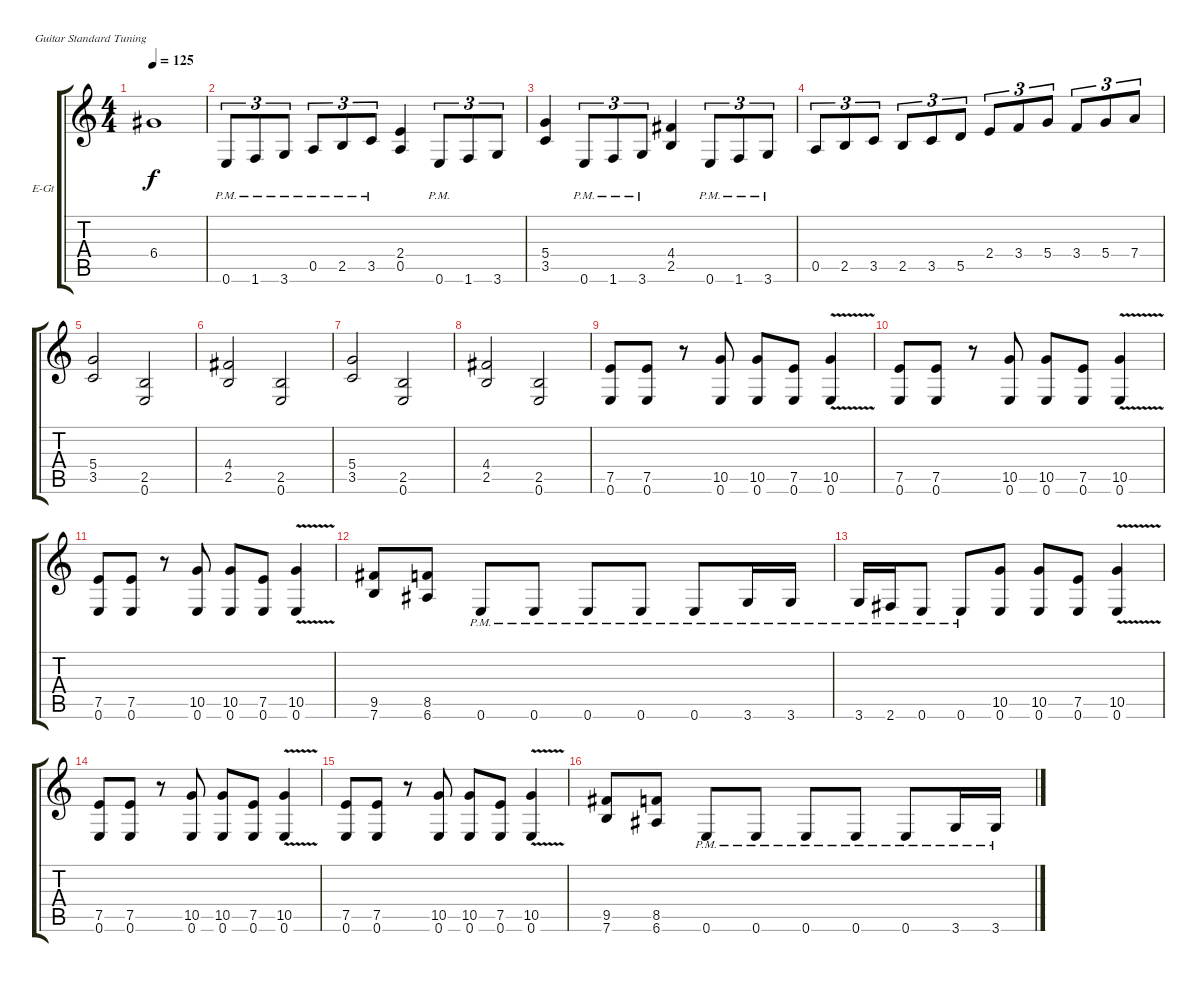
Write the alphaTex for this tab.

\bracketExtendMode groupsimilarinstruments
\firstSystemTrackNameOrientation horizontal
\otherSystemsTrackNameOrientation horizontal
\track ("Kirk" "E-Gt") {instrument overdrivenguitar}
\staff {score tabs}
\tuning (E4 B3 G3 D3 A2 E2)
\ts (4 4)
\tempo 125
\clef g2
\ks c
6.4.1{dy f} |
0.6{pm}.8{tu (3 2)} 1.6{pm}.8{tu (3 2)} 3.6{pm}.8{tu (3 2)} 0.5{pm}.8{tu (3 2)} 2.5{pm}.8{tu (3 2)} 3.5{pm}.8{tu (3 2)} (2.4 0.5).4 0.6{pm}.8{tu (3 2)} 1.6.8{tu (3 2)} 3.6.8{tu (3 2)} |
(5.4 3.5).4 0.6{pm}.8{tu (3 2)} 1.6{pm}.8{tu (3 2)} 3.6{pm}.8{tu (3 2)} (4.4 2.5).4 0.6{pm}.8{tu (3 2)} 1.6{pm}.8{tu (3 2)} 3.6{pm}.8{tu (3 2)} |
0.5.8{tu (3 2)} 2.5.8{tu (3 2)} 3.5.8{tu (3 2)} 2.5.8{tu (3 2)} 3.5.8{tu (3 2)} 5.5.8{tu (3 2)} 2.4.8{tu (3 2)} 3.4.8{tu (3 2)} 5.4.8{tu (3 2)} 3.4.8{tu (3 2)} 5.4.8{tu (3 2)} 7.4.8{tu (3 2)} |
(5.4 3.5).2 (2.5 0.6).2 |
(4.4 2.5).2 (2.5 0.6).2 |
(5.4 3.5).2 (2.5 0.6).2 |
(4.4 2.5).2 (2.5 0.6).2 |
(7.5 0.6).8 (7.5 0.6).8 r.8 (10.5 0.6).8 (10.5 0.6).8 (7.5 0.6).8 (10.5{v} 0.6).4 |
(7.5 0.6).8 (7.5 0.6).8 r.8 (10.5 0.6).8 (10.5 0.6).8 (7.5 0.6).8 (10.5{v} 0.6).4 |
(7.5 0.6).8 (7.5 0.6).8 r.8 (10.5 0.6).8 (10.5 0.6).8 (7.5 0.6).8 (10.5{v} 0.6).4 |
(9.5 7.6).8 (8.5 6.6).8 0.6{pm}.8 0.6{pm}.8 0.6{pm}.8 0.6{pm}.8 0.6{pm}.8 3.6{pm}.16 3.6{pm}.16 |
3.6{pm}.16 2.6{pm}.16 0.6{pm}.8 0.6{pm}.8 (10.5 0.6).8 (10.5 0.6).8 (7.5 0.6).8 (10.5{v} 0.6).4 |
(7.5 0.6).8 (7.5 0.6).8 r.8 (10.5 0.6).8 (10.5 0.6).8 (7.5 0.6).8 (10.5{v} 0.6).4 |
(7.5 0.6).8 (7.5 0.6).8 r.8 (10.5 0.6).8 (10.5 0.6).8 (7.5 0.6).8 (10.5{v} 0.6).4 |
(9.5 7.6).8 (8.5 6.6).8 0.6{pm}.8 0.6{pm}.8 0.6{pm}.8 0.6{pm}.8 0.6{pm}.8 3.6{pm}.16 3.6{pm}.16
